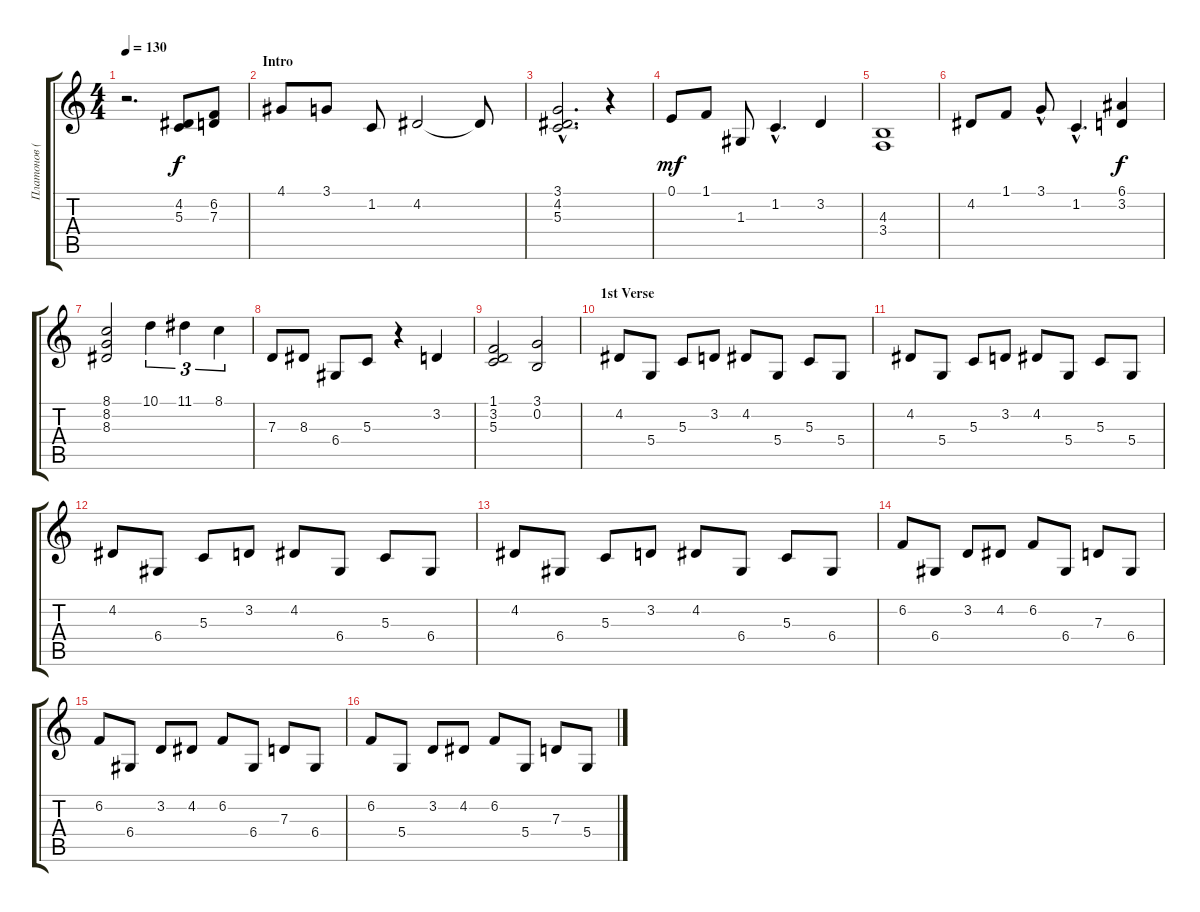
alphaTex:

\track ("Платонов (Клавиш. 1)" "Платонов (") {instrument pad1newage}
\staff {score tabs}
\tuning (E4 B3 G3 D3 A2 E2) {hide}
\ts (4 4)
\tempo 130
\clef g2
\ks c
r.2{d dy f instrument pad1newage} (4.2 5.3).8 (6.2 7.3).8 |
\section ("" "Intro")
4.1.8 3.1.8 1.2.8 4.2.2 4.2{t}.8 |
(3.1{hac} 4.2{hac} 5.3{hac}).2{d} r.4 |
0.1.8{dy mf} 1.1.8 1.3.8 1.2{hac}.4{d} 3.2.4 |
(4.3 3.4).1 |
4.2.8 1.1.8 3.1{hac}.8 1.2{hac}.4{d} (6.1 3.2).4{dy f} |
(8.1 8.2 8.3).2 10.1.4{tu (3 2)} 11.1.4{tu (3 2)} 8.1.4{tu (3 2)} |
7.3.8 8.3.8 6.4.8 5.3.8 r.4 3.2.4 |
(1.1 3.2 5.3).2 (3.1 0.2).2 |
\section ("" "1st Verse")
4.2.8 5.4.8 5.3.8 3.2.8 4.2.8 5.4.8 5.3.8 5.4.8 |
4.2.8 5.4.8 5.3.8 3.2.8 4.2.8 5.4.8 5.3.8 5.4.8 |
4.2.8 6.4.8 5.3.8 3.2.8 4.2.8 6.4.8 5.3.8 6.4.8 |
4.2.8 6.4.8 5.3.8 3.2.8 4.2.8 6.4.8 5.3.8 6.4.8 |
6.2.8 6.4.8 3.2.8 4.2.8 6.2.8 6.4.8 7.3.8 6.4.8 |
6.2.8 6.4.8 3.2.8 4.2.8 6.2.8 6.4.8 7.3.8 6.4.8 |
6.2.8 5.4.8 3.2.8 4.2.8 6.2.8 5.4.8 7.3.8 5.4.8
